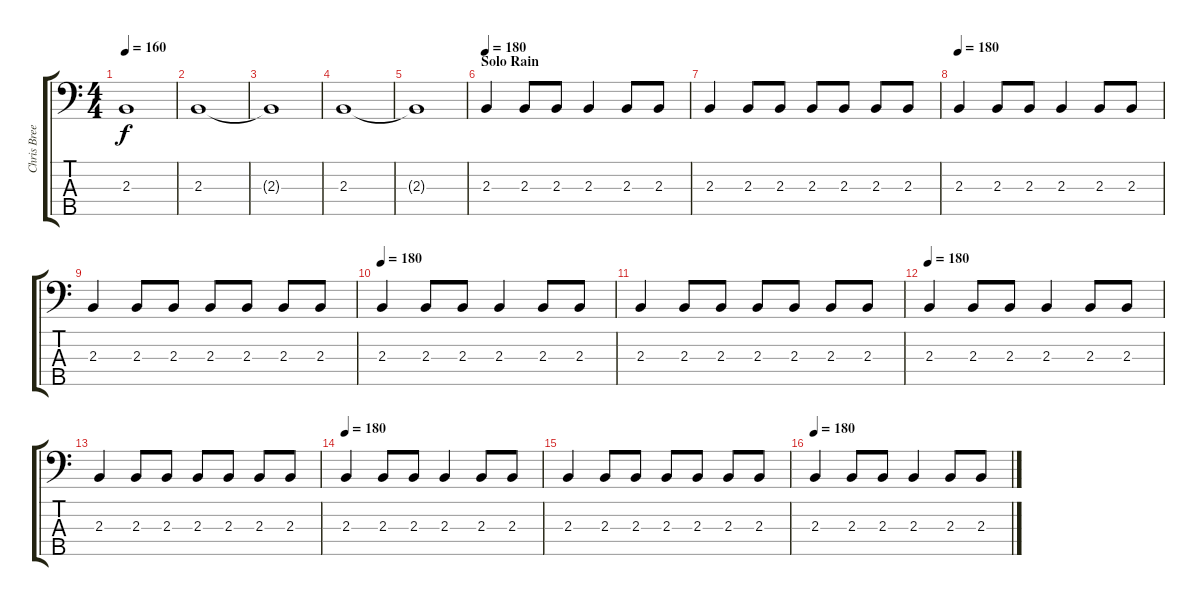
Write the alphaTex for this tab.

\track ("Chris Breeze" "Chris Bree") {instrument electricbasspick}
\staff {score tabs}
\tuning (G2 D2 A1 E1 B0) {hide}
\ts (4 4)
\tempo 160
\clef f4
\ks c
2.3{t}.1{dy f} |
2.3.1 |
2.3{t}.1 |
2.3.1 |
2.3{t}.1 |
\section ("" "Solo Rain")
\tempo 180
2.3.4 2.3.8 2.3.8 2.3.4 2.3.8 2.3.8 |
2.3.4 2.3.8 2.3.8 2.3.8 2.3.8 2.3.8 2.3.8 |
\tempo 180
2.3.4 2.3.8 2.3.8 2.3.4 2.3.8 2.3.8 |
2.3.4 2.3.8 2.3.8 2.3.8 2.3.8 2.3.8 2.3.8 |
\tempo 180
2.3.4 2.3.8 2.3.8 2.3.4 2.3.8 2.3.8 |
2.3.4 2.3.8 2.3.8 2.3.8 2.3.8 2.3.8 2.3.8 |
\tempo 180
2.3.4 2.3.8 2.3.8 2.3.4 2.3.8 2.3.8 |
2.3.4 2.3.8 2.3.8 2.3.8 2.3.8 2.3.8 2.3.8 |
\tempo 180
2.3.4 2.3.8 2.3.8 2.3.4 2.3.8 2.3.8 |
2.3.4 2.3.8 2.3.8 2.3.8 2.3.8 2.3.8 2.3.8 |
\tempo 180
2.3.4 2.3.8 2.3.8 2.3.4 2.3.8 2.3.8
